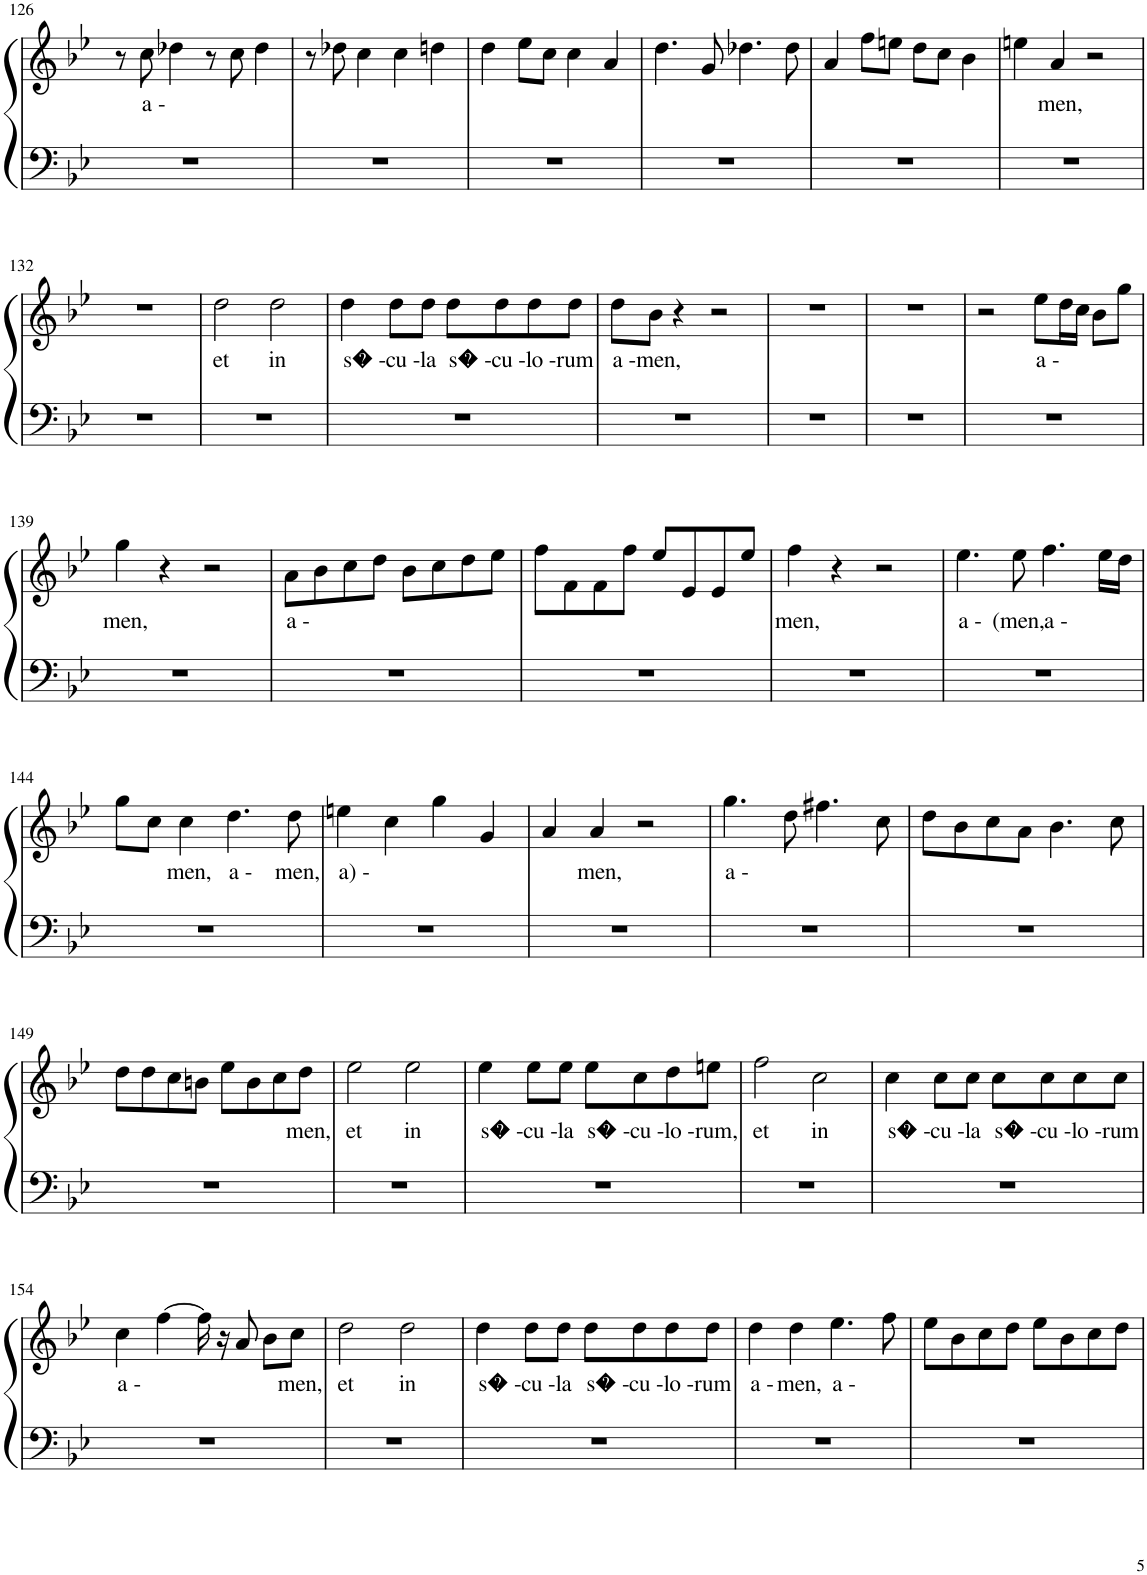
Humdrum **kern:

**kern	**kern	**text
*part1	*part1	*part1
*staff2	*staff1	*staff1
*I"Piano	*	*
*I'Pno.	*	*
!!LO:PB:g=z
*clefF4	*clefG2	*
*k[b-e-]	*k[b-e-]	*
*M4/4	*M4/4	*
*met(c)	*met(c)	*
=126	=126	=126
1r	8r	.
!	!	!LO:LY:b
.	8cc\	a -
.	4dd-X\	.
.	8r	.
.	8cc\	.
.	4dd-\	.
=127	=127	=127
1r	8r	.
.	8dd-X\	.
.	4cc\	.
.	4cc\	.
.	4ddn\	.
=128	=128	=128
1r	4dd\	.
.	8ee-\L	.
.	8cc\J	.
.	4cc\	.
.	4a/	.
=129	=129	=129
1r	4.dd\	.
.	8g/	.
.	4.dd-X\	.
.	8dd-\	.
=130	=130	=130
1r	4a/	.
.	8ff\L	.
.	8een\J	.
.	8dd\L	.
.	8cc\J	.
.	4b-\	.
=131	=131	=131
1r	4een\	.
!	!	!LO:LY:b
.	4a/	men,
.	2r	.
!!LO:LB:g=z
=132	=132	=132
1r	1r	.
=133	=133	=133
!	!	!LO:LY:b
1r	2dd\	et
!	!	!LO:LY:b
.	2dd\	in
=134	=134	=134
!	!	!LO:LY:b
1r	4dd\	s� -
!	!	!LO:LY:b
.	8dd\L	cu -
!	!	!LO:LY:b
.	8dd\J	la
!	!	!LO:LY:b
.	8dd\L	s� -
!	!	!LO:LY:b
.	8dd\	cu -
!	!	!LO:LY:b
.	8dd\	lo -
!	!	!LO:LY:b
.	8dd\J	rum
=135	=135	=135
!	!	!LO:LY:b
1r	8dd\L	a -
!	!	!LO:LY:b
.	8b-\J	men,
.	4r	.
.	2r	.
=136	=136	=136
1r	1r	.
=137	=137	=137
1r	1r	.
=138	=138	=138
1r	2r	.
!	!	!LO:LY:b
.	8ee-\L	a -
.	16dd\L	.
.	16cc\JJ	.
.	8b-\L	.
.	8gg\J	.
!!LO:LB:g=z
=139	=139	=139
!	!	!LO:LY:b
1r	4gg\	men,
.	4r	.
.	2r	.
=140	=140	=140
!	!	!LO:LY:b
1r	8a\L	a -
.	8b-\	.
.	8cc\	.
.	8dd\J	.
.	8b-\L	.
.	8cc\	.
.	8dd\	.
.	8ee-\J	.
=141	=141	=141
1r	8ff\L	.
.	8f\	.
.	8f\	.
.	8ff\J	.
.	8ee-/L	.
.	8e-/	.
.	8e-/	.
.	8ee-/J	.
=142	=142	=142
!	!	!LO:LY:b
1r	4ff\	men,
.	4r	.
.	2r	.
=143	=143	=143
!	!	!LO:LY:b
1r	4.ee-\	a -
!	!	!LO:LY:b
.	8ee-\	(men,
!	!	!LO:LY:b
.	4.ff\	a -
.	16ee-\LL	.
.	16dd\JJ	.
!!LO:LB:g=z
=144	=144	=144
1r	8gg\L	.
.	8cc\J	.
!	!	!LO:LY:b
.	4cc\	men,
!	!	!LO:LY:b
.	4.dd\	a -
!	!	!LO:LY:b
.	8dd\	men,
=145	=145	=145
!	!	!LO:LY:b
1r	4een\	a) -
.	4cc\	.
.	4gg\	.
.	4g/	.
=146	=146	=146
1r	4a/	.
!	!	!LO:LY:b
.	4a/	men,
.	2r	.
=147	=147	=147
!	!	!LO:LY:b
1r	4.gg\	a -
.	8dd\	.
.	4.ff#X\	.
.	8cc\	.
=148	=148	=148
1r	8dd\L	.
.	8b-\	.
.	8cc\	.
.	8a\J	.
.	4.b-\	.
.	8cc\	.
!!LO:LB:g=z
=149	=149	=149
1r	8dd\L	.
.	8dd\	.
.	8cc\	.
.	8bn\J	.
.	8ee-\L	.
.	8b\	.
.	8cc\	.
!	!	!LO:LY:b
.	8dd\J	men,
=150	=150	=150
!	!	!LO:LY:b
1r	2ee-\	et
!	!	!LO:LY:b
.	2ee-\	in
=151	=151	=151
!	!	!LO:LY:b
1r	4ee-\	s� -
!	!	!LO:LY:b
.	8ee-\L	cu -
!	!	!LO:LY:b
.	8ee-\J	la
!	!	!LO:LY:b
.	8ee-\L	s� -
!	!	!LO:LY:b
.	8cc\	cu -
!	!	!LO:LY:b
.	8dd\	lo -
!	!	!LO:LY:b
.	8een\J	rum,
=152	=152	=152
!	!	!LO:LY:b
1r	2ff\	et
!	!	!LO:LY:b
.	2cc\	in
=153	=153	=153
!	!	!LO:LY:b
1r	4cc\	s� -
!	!	!LO:LY:b
.	8cc\L	cu -
!	!	!LO:LY:b
.	8cc\J	la
!	!	!LO:LY:b
.	8cc\L	s� -
!	!	!LO:LY:b
.	8cc\	cu -
!	!	!LO:LY:b
.	8cc\	lo -
!	!	!LO:LY:b
.	8cc\J	rum
!!LO:LB:g=z
=154	=154	=154
!	!	!LO:LY:b
1r	4cc\	a -
.	[4ff\	.
.	16ff\]	.
.	16r	.
.	8a/	.
.	8b-\L	.
!	!	!LO:LY:b
.	8cc\J	men,
=155	=155	=155
!	!	!LO:LY:b
1r	2dd\	et
!	!	!LO:LY:b
.	2dd\	in
=156	=156	=156
!	!	!LO:LY:b
1r	4dd\	s� -
!	!	!LO:LY:b
.	8dd\L	cu -
!	!	!LO:LY:b
.	8dd\J	la
!	!	!LO:LY:b
.	8dd\L	s� -
!	!	!LO:LY:b
.	8dd\	cu -
!	!	!LO:LY:b
.	8dd\	lo -
!	!	!LO:LY:b
.	8dd\J	rum
=157	=157	=157
!	!	!LO:LY:b
1r	4dd\	a -
!	!	!LO:LY:b
.	4dd\	men,
!	!	!LO:LY:b
.	4.ee-\	a -
.	8ff\	.
=158	=158	=158
1r	8ee-\L	.
.	8b-\	.
.	8cc\	.
.	8dd\J	.
.	8ee-\L	.
.	8b-\	.
.	8cc\	.
.	8dd\J	.
=	=	=
*-	*-	*-
